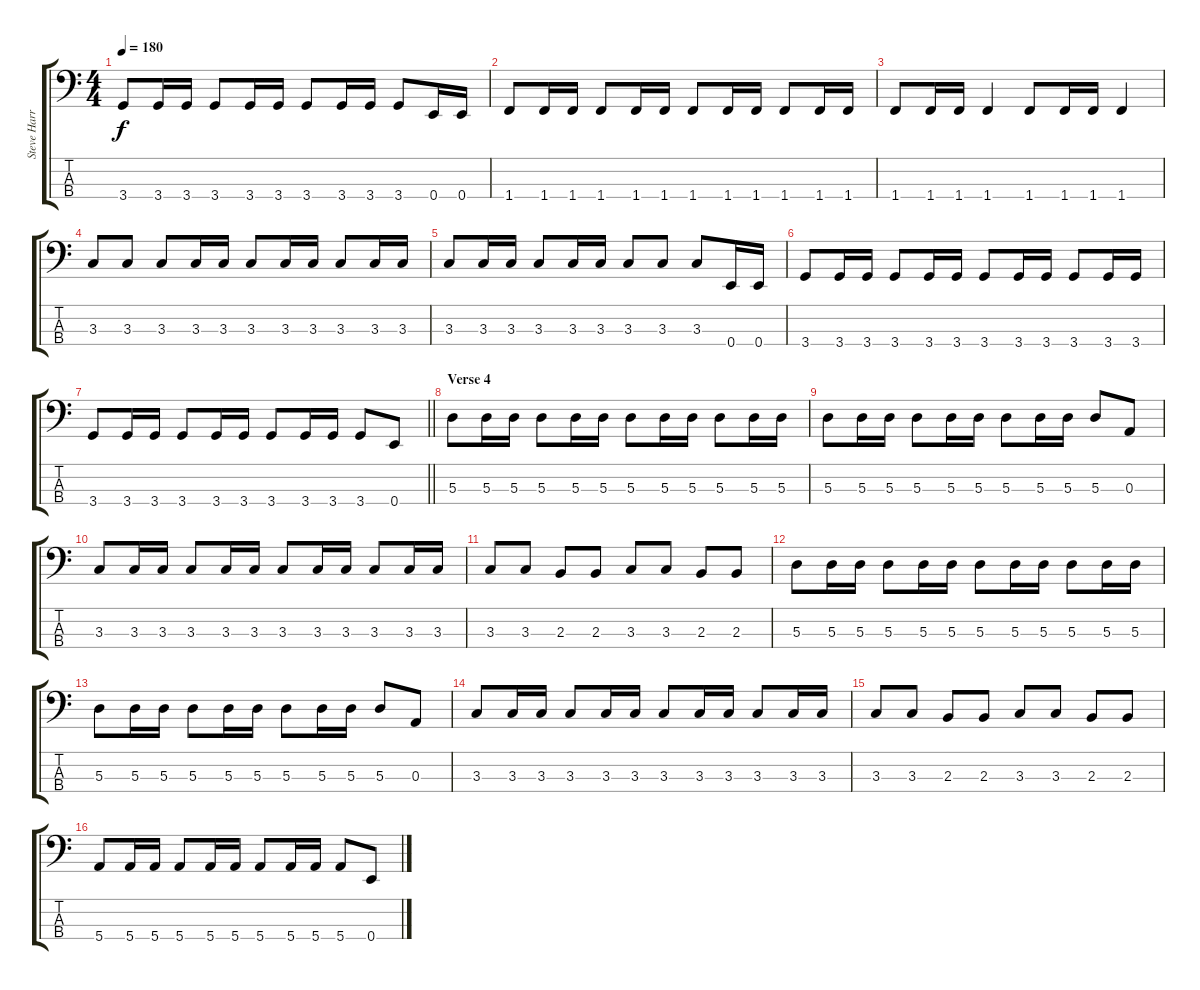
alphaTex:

\track ("Steve Harris" "Steve Harr") {instrument electricbassfinger}
\staff {score tabs}
\tuning (G2 D2 A1 E1) {hide}
\ts (4 4)
\tempo 180
\clef f4
\ks c
3.4.8{dy f} 3.4.16 3.4.16 3.4.8 3.4.16 3.4.16 3.4.8 3.4.16 3.4.16 3.4.8 0.4.16 0.4.16 |
1.4.8 1.4.16 1.4.16 1.4.8 1.4.16 1.4.16 1.4.8 1.4.16 1.4.16 1.4.8 1.4.16 1.4.16 |
1.4.8 1.4.16 1.4.16 1.4.4 1.4.8 1.4.16 1.4.16 1.4.4 |
3.3.8 3.3.8 3.3.8 3.3.16 3.3.16 3.3.8 3.3.16 3.3.16 3.3.8 3.3.16 3.3.16 |
3.3.8 3.3.16 3.3.16 3.3.8 3.3.16 3.3.16 3.3.8 3.3.8 3.3.8 0.4.16 0.4.16 |
3.4.8 3.4.16 3.4.16 3.4.8 3.4.16 3.4.16 3.4.8 3.4.16 3.4.16 3.4.8 3.4.16 3.4.16 |
\barLineRight lightlight
3.4.8 3.4.16 3.4.16 3.4.8 3.4.16 3.4.16 3.4.8 3.4.16 3.4.16 3.4.8 0.4.8 |
\section ("" "Verse 4")
5.3.8 5.3.16 5.3.16 5.3.8 5.3.16 5.3.16 5.3.8 5.3.16 5.3.16 5.3.8 5.3.16 5.3.16 |
5.3.8 5.3.16 5.3.16 5.3.8 5.3.16 5.3.16 5.3.8 5.3.16 5.3.16 5.3.8 0.3.8 |
3.3.8 3.3.16 3.3.16 3.3.8 3.3.16 3.3.16 3.3.8 3.3.16 3.3.16 3.3.8 3.3.16 3.3.16 |
3.3.8 3.3.8 2.3.8 2.3.8 3.3.8 3.3.8 2.3.8 2.3.8 |
5.3.8 5.3.16 5.3.16 5.3.8 5.3.16 5.3.16 5.3.8 5.3.16 5.3.16 5.3.8 5.3.16 5.3.16 |
5.3.8 5.3.16 5.3.16 5.3.8 5.3.16 5.3.16 5.3.8 5.3.16 5.3.16 5.3.8 0.3.8 |
3.3.8 3.3.16 3.3.16 3.3.8 3.3.16 3.3.16 3.3.8 3.3.16 3.3.16 3.3.8 3.3.16 3.3.16 |
3.3.8 3.3.8 2.3.8 2.3.8 3.3.8 3.3.8 2.3.8 2.3.8 |
5.4.8 5.4.16 5.4.16 5.4.8 5.4.16 5.4.16 5.4.8 5.4.16 5.4.16 5.4.8 0.4.8
